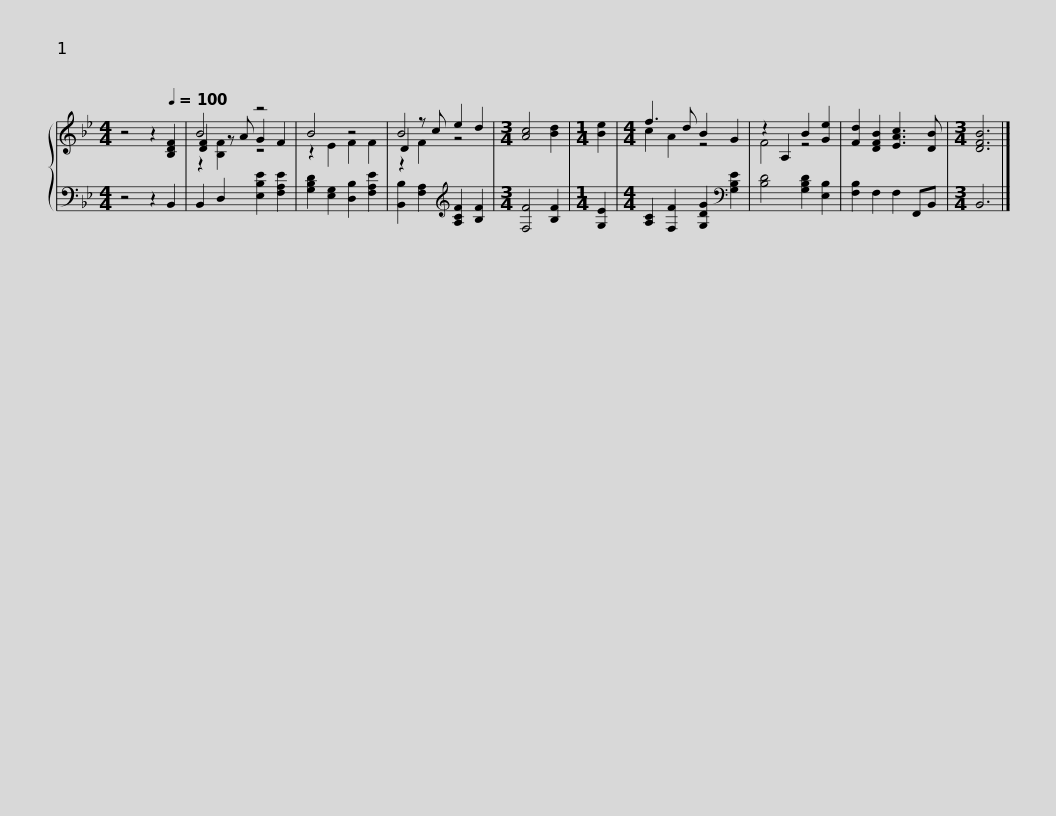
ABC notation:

X:1
%%score { ( 1 3 4 ) | 2 }
L:1/8
M:4/4
I:linebreak $
K:Bb
V:1 treble
V:3 treble
V:4 treble
V:2 bass
V:1
 z4 z2[Q:1/4=100] [B,DF]2 | B4 z4 | B4 z4 | D2 z c e2 d2 |[M:3/4] [Ac]4 [Bd]2 | %5
[M:1/4] [Be]2 |[M:4/4] f3 d B2 G2 | z2 A,2 B2 [Ge]2 |$ [Fd]2 [DFB]2 [EAc]3 [DB] |[M:3/4] [DFB]6 |] %10
V:2
 z4 z2 B,,2 | B,,2 D,2 [E,B,E]2 [F,A,E]2 | [G,B,D]2 [E,G,]2 [D,B,]2 [F,A,E]2 | [B,,B,]2 [F,A,]2[K:treble] [A,CF]2 [B,F]2 |[M:3/4] [F,F]4 [B,F]2 | %5
[M:1/4] [G,E]2 |[M:4/4] [A,C]2 [F,F]2 [G,DG]2[K:bass] [G,B,E]2 | [B,D]4 [G,B,D]2 [E,B,]2 |$ [F,B,]2 F,2 F,2 F,,B,, |[M:3/4] B,,6 |] %10
V:3
 x8 | [DF]2 z A G2 F2 | z2 E2 F2 F2 | B4 z4 |[M:3/4] x6 | %5
[M:1/4] x2 |[M:4/4] c2 A2 z4 | F4 z4 |$ x8 |[M:3/4] x6 |] %10
V:4
 x8 | z2 [B,F]2 z4 | x8 | z2 F2 z4 |[M:3/4] x6 | %5
[M:1/4] x2 |[M:4/4] x8 | x8 |$ x8 |[M:3/4] x6 |] %10
